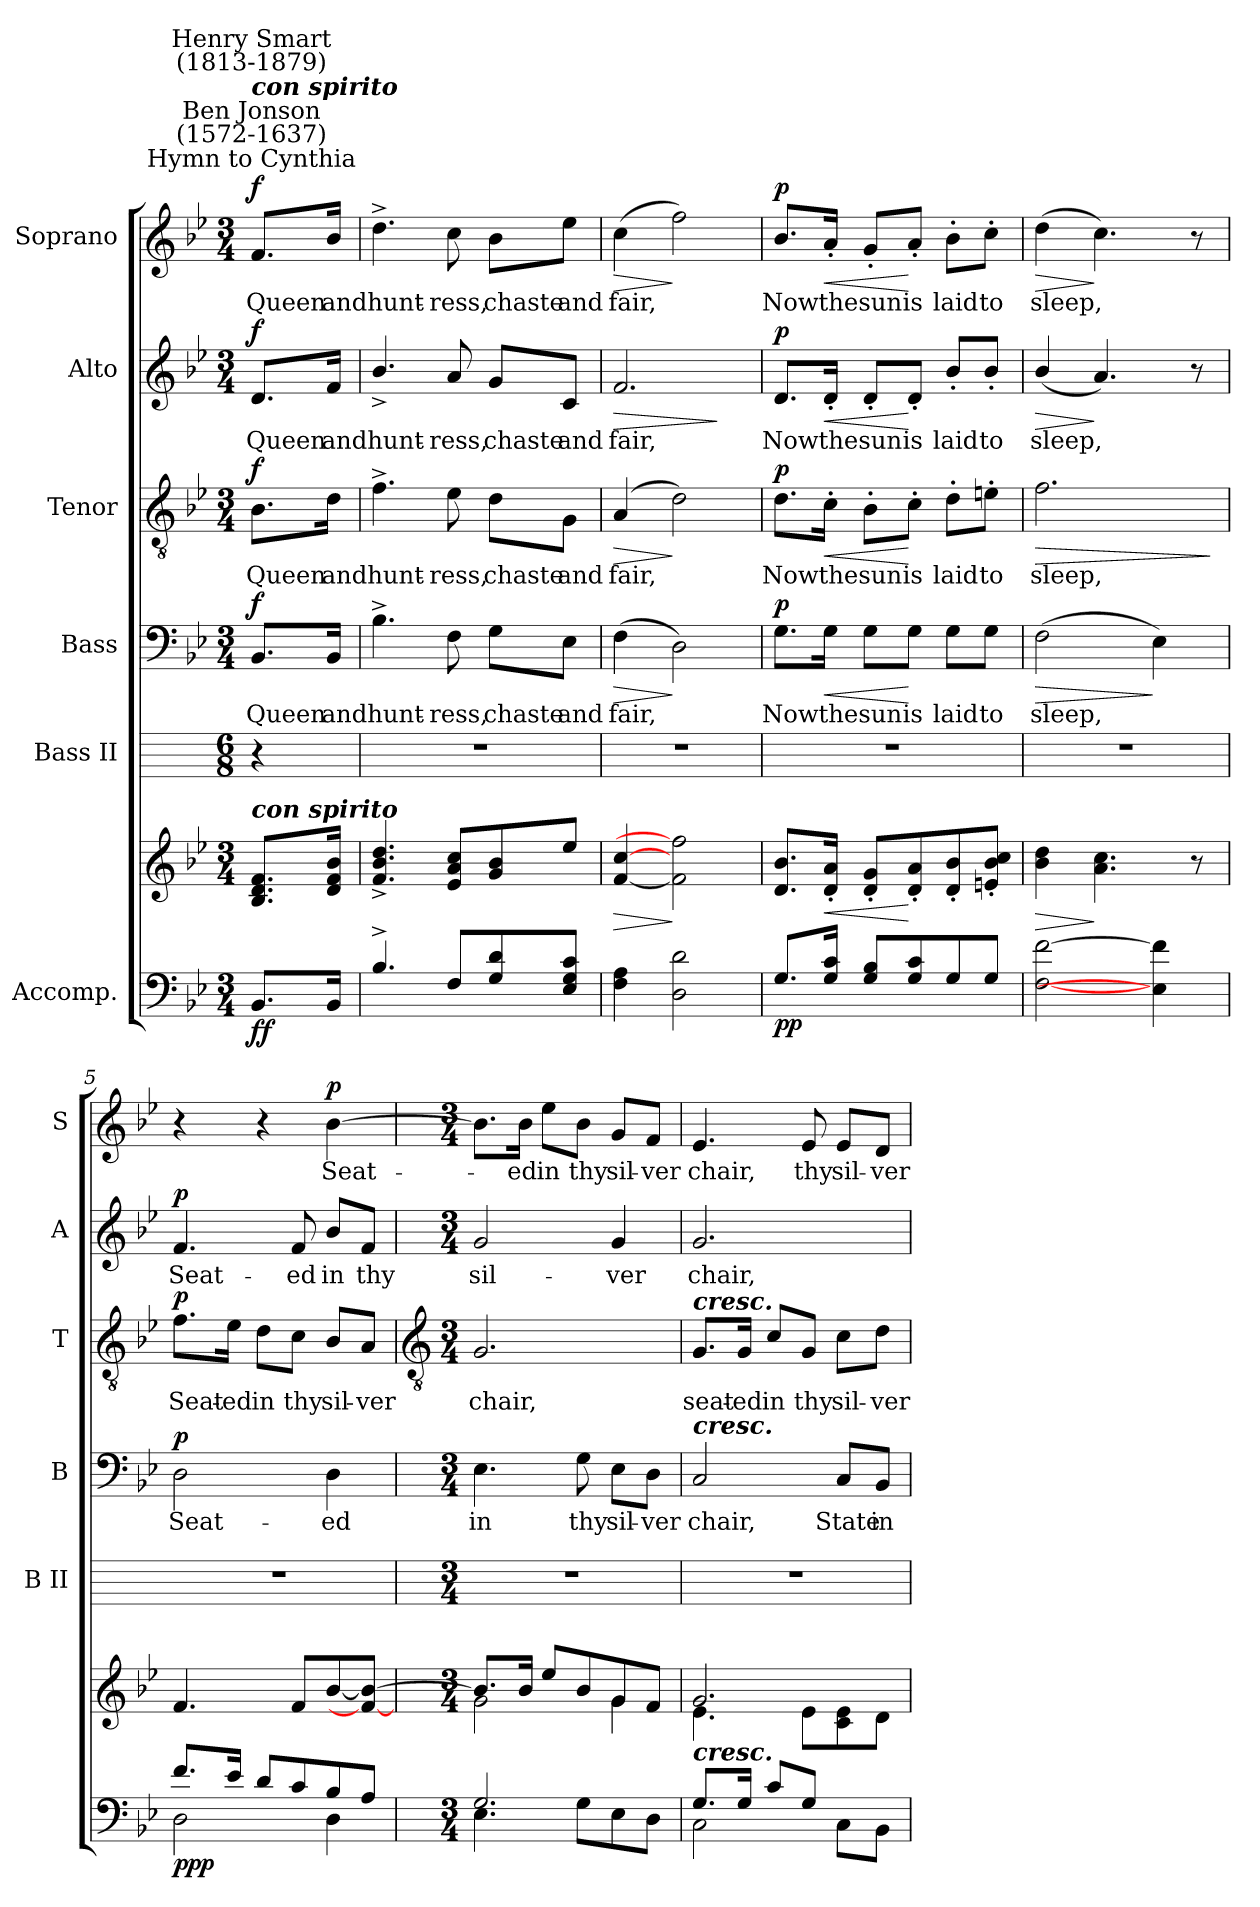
**kern	**kern	**dynam	**kern	**kern	**text	**dynam	**kern	**text	**dynam	**kern	**text	**dynam	**kern	**text	**dynam
*part6	*part6	*part6	*part5	*part4	*part4	*part4	*part3	*part3	*part3	*part2	*part2	*part2	*part1	*part1	*part1
*staff7	*staff6	*staff6/7	*staff5	*staff4	*staff4	*staff4	*staff3	*staff3	*staff3	*staff2	*staff2	*staff2	*staff1	*staff1	*staff1
*I"Accomp.	*	*	*I"Bass II	*I"Bass	*	*	*I"Tenor	*	*	*I"Alto	*	*	*I"Soprano	*	*
*	*	*	*I'B II	*I'B	*	*	*I'T	*	*	*I'A	*	*	*I'S	*	*
*clefF4	*clefG2	*	*	*clefF4	*	*	*clefGv2	*	*	*clefG2	*	*	*clefG2	*	*
*k[b-e-]	*k[b-e-]	*	*	*k[b-e-]	*	*	*k[b-e-]	*	*	*k[b-e-]	*	*	*k[b-e-]	*	*
*B-:	*B-:	*	*	*B-:	*	*	*B-:	*	*	*B-:	*	*	*B-:	*	*
*M3/4	*M3/4	*	*M6/8	*M3/4	*	*	*M3/4	*	*	*M3/4	*	*	*M3/4	*	*
*MM72	*MM72	*	*MM72	*MM72	*	*	*MM72	*	*	*MM72	*	*	*MM72	*	*
=	=	=	=	=	=	=	=	=	=	=	=	=	=	=	=
*^	*	*	*	*	*	*	*	*	*	*	*	*	*	*	*
!	!	!	!	!	!	!	!	!	!	!	!	!	!	!LO:TX:a:cj:t=Hymn to Cynthia	!	!
!	!	!	!	!	!	!	!	!	!	!	!	!	!	!LO:TX:a:cj:t=Ben Jonson\n(1572-1637)	!	!
!	!	!	!	!	!	!	!	!	!	!	!	!	!	!LO:TX:a:Bi:t=con spirito	!	!
!	!	!	!	!	!	!	!	!	!	!	!	!	!	!LO:TX:a:cj:t=Henry Smart\n(1813-1879)	!	!
!	!	!LO:TX:a:Bi:t=con spirito	!	!	!	!	!	!	!	!	!	!	!	!	!	!
!	!	!	!LO:DY:b=2	!	!	!LO:LY:b	!	!	!LO:LY:b	!	!	!LO:LY:b	!	!	!LO:LY:b	!
!	!	!	!LO:DY:n=1:b	!	!	!	!LO:DY:b	!	!	!LO:DY:b	!	!	!LO:DY:b	!	!	!LO:DY:b
8.BB-L	4ryy	8.B- 8.d 8.fL	f f	4r	8.BB-/L	Queen	f	8.B-\L	Queen	f	8.d/L	Queen	f	8.f/L	Queen	f
!	!	!	!	!	!	!LO:LY:b	!	!	!LO:LY:b	!	!	!LO:LY:b	!	!	!LO:LY:b	!
16BB-J	.	16d 16f 16b-J	.	.	16BB-/Jk	and	.	16d\Jk	and	.	16f/Jk	and	.	16b-/Jk	and	.
=1	=1	=1	=1	=1	=1	=1	=1	=1	=1	=1	=1	=1	=1	=1	=1	=1
!	!LO:N:vis=1	!	!	!	!	!LO:LY:b	!	!	!LO:LY:b	!	!	!LO:LY:b	!	!	!LO:LY:b	!
4.B-^	2.ryy	4.f^ 4.b-^ 4.dd^	.	2.r	4.B-^	hunt-	.	4.f^	hunt-	.	4.b-^/	hunt-	.	4.dd^	hunt-	.
!	!	!	!	!	!	!LO:LY:b	!	!	!LO:LY:b	!	!	!LO:LY:b	!	!	!LO:LY:b	!
8FL	.	8e- 8a 8ccL	.	.	8F	-ress,	.	8e-	-ress,	.	8a	-ress,	.	8cc	-ress,	.
!	!	!	!	!	!	!LO:LY:b	!	!	!LO:LY:b	!	!	!LO:LY:b	!	!	!LO:LY:b	!
8G 8d	.	8g 8b-	.	.	8G\L	chaste	.	8d\L	chaste	.	8g/L	chaste	.	8b-\L	chaste	.
!	!	!	!	!	!	!LO:LY:b	!	!	!LO:LY:b	!	!	!LO:LY:b	!	!	!LO:LY:b	!
8E- 8G 8cJ	.	8ee-J	.	.	8E-\J	and	.	8G\J	and	.	8c/J	and	.	8ee-\J	and	.
=2	=2	=2	=2	=2	=2	=2	=2	=2	=2	=2	=2	=2	=2	=2	=2	=2
!	!LO:N:vis=1	!	!LO:HP:b	!	!	!LO:LY:b	!LO:HP:b	!	!LO:LY:b	!LO:HP:b	!	!LO:LY:b	!LO:HP:b	!	!LO:LY:b	!LO:HP:b
4F 4A	2.ryy	[4f [4cc	>	2.r	(>4F	fair,	>	(4A	fair,	>	2.f	fair,	>	(>4cc	fair,	>
2D 2d	.	2f] 2ff]	]	.	2D)	.	]	2d)	.	]	.	.	.	2ff)	.	]
*v	*v	*	*	*	*	*	*	*	*	*	*	*	*	*	*	*
.	.	.	.	.	.	.	.	.	.	.	.	]	.	.	.
=3	=3	=3	=3	=3	=3	=3	=3	=3	=3	=3	=3	=3	=3	=3	=3
*^	*	*	*	*	*	*	*	*	*	*	*	*	*	*	*
!	!LO:N:vis=1	!	!LO:DY:b=2	!	!	!LO:LY:b	!	!	!LO:LY:b	!	!	!LO:LY:b	!	!	!LO:LY:b	!
!	!	!	!LO:DY:n=1:b	!	!	!	!LO:DY:b	!	!	!LO:DY:b	!	!	!LO:DY:b	!	!	!LO:DY:b
8.GL	2.ryy	8.d/ 8.b-/L	p p	2.r	8.G\L	Now	p	8.d\L	Now	p	8.d/L	Now	p	8.b-/L	Now	p
!	!	!	!LO:HP:b	!	!	!LO:LY:b	!LO:HP:b	!	!LO:LY:b	!LO:HP:b	!	!LO:LY:b	!LO:HP:b	!	!LO:LY:b	!LO:HP:b
16G 16cJ	.	16d' 16a'J	<	.	16G\Jk	the	<	16c'\Jk	the	<	16d'/Jk	the	<	16a'/Jk	the	<
!	!	!	!	!	!	!LO:LY:b	!	!	!LO:LY:b	!	!	!LO:LY:b	!	!	!LO:LY:b	!
8G 8B-L	.	8d' 8g'L	.	.	8G\L	sun	.	8B-'\L	sun	.	8d'/L	sun	.	8g'/L	sun	.
!	!	!	!	!	!	!LO:LY:b	!	!	!LO:LY:b	!	!	!LO:LY:b	!	!	!LO:LY:b	!
8G 8c	.	8d' 8a'	[	.	8G\J	is	[	8c'\J	is	[	8d'/J	is	[	8a'/J	is	[
!	!	!	!	!	!	!LO:LY:b	!	!	!LO:LY:b	!	!	!LO:LY:b	!	!	!LO:LY:b	!
8G	.	8d' 8b-'	.	.	8G\L	laid	.	8d'\L	laid	.	8b-'/L	laid	.	8b-'\L	laid	.
!	!	!	!	!	!	!LO:LY:b	!	!	!LO:LY:b	!	!	!LO:LY:b	!	!	!LO:LY:b	!
8GJ	.	8en' 8b-' 8cc'J	.	.	8G\J	to	.	8en'\J	to	.	8b-'/J	to	.	8cc'\J	to	.
=4	=4	=4	=4	=4	=4	=4	=4	=4	=4	=4	=4	=4	=4	=4	=4	=4
!	!LO:N:vis=1	!	!LO:HP:b	!	!	!LO:LY:b	!LO:HP:b	!	!LO:LY:b	!LO:HP:b	!	!LO:LY:b	!LO:HP:b	!	!LO:LY:b	!LO:HP:b
[2F [2f	2.ryy	4b- 4dd	>	2.r	(>2F	sleep,	>	2.f	sleep,	>	(<4b-/	sleep,	>	(>4dd	sleep,	>
.	.	4.a 4.cc	]	.	.	.	.	.	.	.	4.a)	.	]	4.cc)	.	]
4E-] 4f]	.	.	.	.	4E-)	.	]	.	.	.	.	.	.	.	.	.
.	.	8r	.	.	.	.	.	.	.	.	8r	.	.	8r	.	.
*v	*v	*	*	*	*	*	*	*	*	*	*	*	*	*	*	*
.	.	.	.	.	.	.	.	.	]	.	.	.	.	.	.
=5	=5	=5	=5	=5	=5	=5	=5	=5	=5	=5	=5	=5	=5	=5	=5
*^	*	*	*	*	*	*	*	*	*	*	*	*	*	*	*
!	!	!	!LO:DY:b=2	!	!	!LO:LY:b	!	!	!LO:LY:b	!	!	!LO:LY:b	!	!	!	!
!	!	!	!LO:DY:n=1:b=2	!	!	!	!	!	!	!	!	!	!	!	!	!
!	!	!	!LO:DY:n=2:b	!	!	!	!LO:DY:b	!	!	!LO:DY:b	!	!	!LO:DY:b	!	!	!
8.f/L	2D\	4.f	p p p	2.r	2D	Seat-	p	8.f\L	Seat-	p	4.f	Seat-	p	4r	.	.
!	!	!	!	!	!	!	!	!	!LO:LY:b	!	!	!	!	!	!	!
16e-/J	.	.	.	.	.	.	.	16e-\Jk	-ed	.	.	.	.	.	.	.
!	!	!	!	!	!	!	!	!	!LO:LY:b	!	!	!	!	!	!	!
8d/L	.	.	.	.	.	.	.	8d\L	in	.	.	.	.	4r	.	.
!	!	!	!	!	!	!	!	!	!LO:LY:b	!	!	!LO:LY:b	!	!	!	!
8c/	.	8fL	.	.	.	.	.	8c\J	thy	.	8f	-ed	.	.	.	.
!	!	!	!	!	!	!LO:LY:b	!	!	!LO:LY:b	!	!	!LO:LY:b	!	!	!LO:LY:b	!LO:DY:b
8B-/	4D\	[8b-	.	.	4D	-ed	.	8B-/L	sil-	.	8b-/L	in	.	[4b-	Seat-	p
!	!	!	!	!	!	!	!	!	!LO:LY:b	!	!	!LO:LY:b	!	!	!	!
8A/J	.	8f_ 8b-_J	.	.	.	.	.	8A/J	-ver	.	8f/J	thy	.	.	.	.
!!LO:LB:g=z
=6	=6	=6	=6	=6	=6	=6	=6	=6	=6	=6	=6	=6	=6	=6	=6	=6
*	*	*	*	*	*	*	*	*clefGv2	*	*	*	*	*	*	*	*
*M3/4	*	*M3/4	*	*M3/4	*M3/4	*	*	*M3/4	*	*	*M3/4	*	*	*M3/4	*	*
*	*	*^	*	*	*	*	*	*	*	*	*	*	*	*	*	*
!	!	!	!	!	!	!	!LO:LY:b	!	!	!LO:LY:b	!	!	!LO:LY:b	!	!	!	!
2.G/	4.E-\	8.b-/L]	2g\	.	2.r	4.E-	in	.	2.G	chair,	.	2g	sil-	.	8.b-\L]	.	.
!	!	!	!	!	!	!	!	!	!	!	!	!	!	!	!	!LO:LY:b	!
.	.	16b-/J	.	.	.	.	.	.	.	.	.	.	.	.	16b-\Jk	ed	.
!	!	!	!	!	!	!	!	!	!	!	!	!	!	!	!	!LO:LY:b	!
.	.	8ee-/L	.	.	.	.	.	.	.	.	.	.	.	.	8ee-\L	in	.
!	!	!	!	!	!	!	!LO:LY:b	!	!	!	!	!	!	!	!	!LO:LY:b	!
.	8G\L	8b-/	.	.	.	8G	thy	.	.	.	.	.	.	.	8b-\J	thy	.
!	!	!	!	!	!	!	!LO:LY:b	!	!	!	!	!	!LO:LY:b	!	!	!LO:LY:b	!
.	8E-\	8g	4g\	.	.	8E-\L	sil-	.	.	.	.	4g	-ver	.	8g/L	sil-	.
!	!	!	!	!	!	!	!LO:LY:b	!	!	!	!	!	!	!	!	!LO:LY:b	!
.	8D/J	8fJ	.	.	.	8D\J	-ver	.	.	.	.	.	.	.	8f/J	-ver	.
=7	=7	=7	=7	=7	=7	=7	=7	=7	=7	=7	=7	=7	=7	=7	=7	=7	=7
!	!	!	!	!	!	!	!	!	!LO:TX:a:Bi:t=cresc.	!	!	!	!	!	!	!	!
!	!	!	!	!	!	!LO:TX:a:Bi:t=cresc.	!	!	!	!	!	!	!	!	!	!	!
!LO:TX:a:Bi:t=cresc.	!	!	!	!	!	!	!	!	!	!	!	!	!	!	!	!	!
!	!	!	!	!	!	!	!LO:LY:b	!	!	!LO:LY:b	!	!	!LO:LY:b	!	!	!LO:LY:b	!
8.G/L	2C\	4.e-\	2.g/	.	2.r	2C	chair,	.	8.G/L	seat-	.	2.g	chair,	.	4.e-	chair,	.
!	!	!	!	!	!	!	!	!	!	!LO:LY:b	!	!	!	!	!	!	!
16G/J	.	.	.	.	.	.	.	.	16G/Jk	-ed	.	.	.	.	.	.	.
!	!	!	!	!	!	!	!	!	!	!LO:LY:b	!	!	!	!	!	!	!
8c/L	.	.	.	.	.	.	.	.	8c/L	in	.	.	.	.	.	.	.
!	!	!	!	!	!	!	!	!	!	!LO:LY:b	!	!	!	!	!	!LO:LY:b	!
8G/J	.	8e-\L	.	.	.	.	.	.	8G/J	thy	.	.	.	.	8e-	thy	.
!	!	!	!	!	!	!	!LO:LY:b	!	!	!LO:LY:b	!	!	!	!	!	!LO:LY:b	!
4ryy	8C\L	8c\ 8e-\	.	.	.	8C/L	State	.	8c\L	sil-	.	.	.	.	8e-/L	sil-	.
!	!	!	!	!	!	!	!LO:LY:b	!	!	!LO:LY:b	!	!	!	!	!	!LO:LY:b	!
.	8BB-\J	8d\J	.	.	.	8BB-/J	in	.	8d\J	-ver	.	.	.	.	8d/J	-ver	.
*v	*v	*	*	*	*	*	*	*	*	*	*	*	*	*	*	*	*
*	*v	*v	*	*	*	*	*	*	*	*	*	*	*	*	*	*
=	=	=	=	=	=	=	=	=	=	=	=	=	=	=	=
*-	*-	*-	*-	*-	*-	*-	*-	*-	*-	*-	*-	*-	*-	*-	*-
